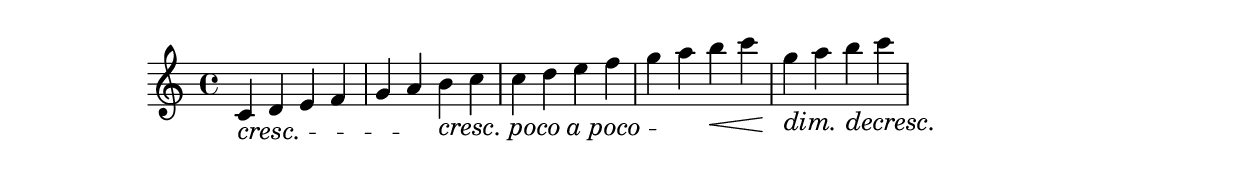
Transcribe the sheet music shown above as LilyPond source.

%% DO NOT EDIT this file manually; it is automatically
%% generated from LSR http://lsr.dsi.unimi.it
%% Make any changes in LSR itself, or in Documentation/snippets/new/ ,
%% and then run scripts/auxiliar/makelsr.py
%%
%% This file is in the public domain.
\version "2.14.2"

\header {
  lsrtags = "tweaks-and-overrides, expressive-marks"

%% Translation of GIT committish: 6977ddc9a3b63ea810eaecb864269c7d847ccf98

  texidoces = "
Los objetos de extensión \cresc, \dim y \decresc ahora se pueden
redefinir como operadores postfijos y producir un solo objeto de
extensión de texto.  La definición de extensores personalizados
también es fácil.  Se pueden mezclar con facilidad los crescendi
textuales y en forma de reguladores. \< y \> producen reguladores
gráficos de forma predeterminada, \cresc etc. producen elementos
extensores de texto de forma predeterminada.

"

  doctitlees = "Objetos extensores de texto postfijos para dinámica"
%%   Translation of GIT committish: ab9e3136d78bfaf15cc6d77ed1975d252c3fe506


  texidocde = "Die \cresc, \dim und \decresc Strecker können umdefiniert werden,
um nachgestellt zu funktionieren und einen Textstrecker zu produzieren.  Eigene
Strecker können auch einfach definiert werden.  Klammer- und Textcrescendi können
einfach vermischt werden.  \< und \> erstellen normalerweise Klammern, \cresc
usw. dagegen normalerweise Textspanner.

"
  doctitlede = "Dynamiktextstrecker nachgestellt"



%% Translation of GIT committish: 3b125956b08d27ef39cd48bfa3a2f1e1bb2ae8b4
  texidocfr = "
Les lignes d'extension des commandes @code{\\cresc}, @code{\\dim} et
@code{\\decresc} peuvent désormais être personnalisées facilement sous
forme d'opérateurs postfix.  Soufflets et (de)crescendos peuvent
cohabiter.  @code{\\<} et @code{\\>} produiront par défaut des
soufflets, alors que @code{\\cresc} etc. produiront une indication
textuelle avec extension.

"
  doctitlefr = "Extensions de nuance postfix"


  texidoc = "
Custom text spanners can be defined and used with hairpin and text
crescendos.  @code{\\<} and @code{\\>} produce hairpins by default,
@code{\\cresc} etc. produce text spanners by default.

"
  doctitle = "Dynamics text spanner postfix"
} % begin verbatim

% Some sample text dynamic spanners, to be used as postfix operators
crpoco =
#(make-music 'CrescendoEvent
             'span-direction START
             'span-type 'text
             'span-text "cresc. poco a poco")

\relative c' {
  c4\cresc d4 e4 f4 |
  g4 a4\! b4\crpoco c4 |
  c4 d4 e4 f4 |
  g4 a4\! b4\< c4 |
  g4\dim a4 b4\decresc c4\!
}
